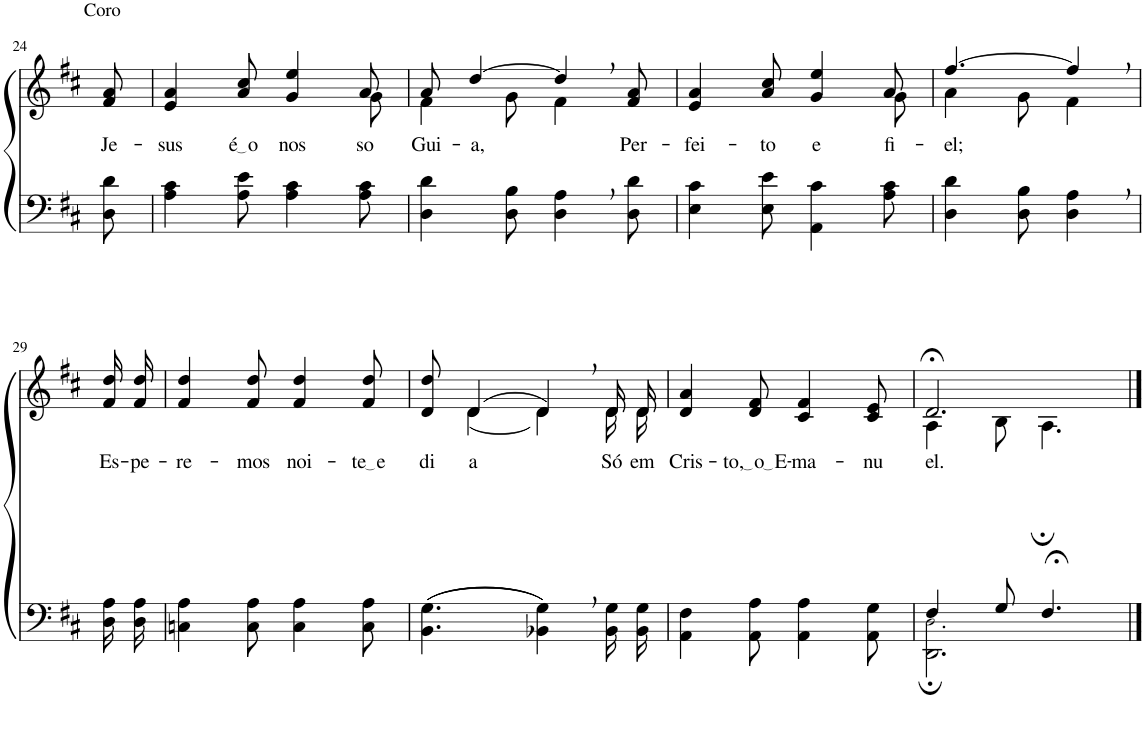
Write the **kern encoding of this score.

**kern	**kern	**text
*part2	*part1	*part1
*staff2	*staff1	*staff1
*I"Parte III e IV	*I"Parte I e II	*
!!LO:PB:g=z
*clefF4	*clefG2	*
*Trd1c2	*Trd1c2	*
*k[f#c#]	*k[f#c#]	*
*M6/8	*M6/8	*
=24	=24	=24
!	!LO:TX:a:t=Coro	!
!	!	!LO:LY:b
8D\ 8d\	8f#/ 8a/	Je-
=25	=25	=25
!	!	!LO:LY:b
*	*^	*
4A\ 4c#\	4e/ 4a/	8ryy	-sus
!	!	!	!LO:LY:b
*	*v	*v	*
8A\ 8e\	8a/ 8cc#/	é o
!	!	!LO:LY:b
4A\ 4c#\	4g/ 4ee/	nos-
*	*^	*
!	!	!	!LO:LY:b
8A\ 8c#\	8a/	8g\	-so
=26	=26	=26	=26
!	!	!	!LO:LY:b
4D\ 4d\	8a/	4f#\	Gui-
!	!	!	!LO:LY:b
.	[4dd/	.	-a,
8D\ 8B\	.	8g\	.
4D\, 4A\,	4dd,/]	4f#\	.
!	!	!	!LO:LY:b
8D\ 8d\	8f#/ 8a/	8ryy	Per-
=27	=27	=27	=27
!	!	!	!LO:LY:b
4E\ 4c#\	4e/ 4a/	8ryy	-fei-
!	!	!	!LO:LY:b
*	*v	*v	*
8E\ 8e\	8a/ 8cc#/	-to
!	!	!LO:LY:b
4AA\ 4c#\	4g/ 4ee/	e
*	*^	*
!	!	!	!LO:LY:b
8A\ 8c#\	8a/	8g\	fi-
=28	=28	=28	=28
!	!	!	!LO:LY:b
4D\ 4d\	[4.ff#/	4a\	-el;
8D\ 8B\	.	8g\	.
4D\, 4A\,	4ff#,/]	4f#\	.
!!LO:LB:g=z
=29	=29	=29	=29
!	!	!	!LO:LY:b
*	*v	*v	*
16D\ 16A\LL	16f#/ 16dd/LL	Es-
!	!	!LO:LY:b
16D\ 16A\JJ	16f#/ 16dd/JJ	-pe-
=30	=30	=30
!	!	!LO:LY:b
4Cn\ 4A\	4f#/ 4dd/	-re-
!	!	!LO:LY:b
8C\ 8A\	8f#/ 8dd/	-mos
!	!	!LO:LY:b
4C\ 4A\	4f#/ 4dd/	noi-
!	!	!LO:LY:b
8C\ 8A\	8f#/ 8dd/	te e
=31	=31	=31
!	!	!LO:LY:b
*	*^	*
((4.BB\ 4.G\	8d/ 8dd/	8ryy	di-
!	!	!	!LO:LY:b
.	(4d/	[4d\	-a
4BB-X\, 4G\,))	4d,/)	4d\]	.
!	!	!	!LO:LY:b
16BB-\ 16G\LL	16d/LL	16d\LL	Só
!	!	!	!LO:LY:b
16BB-\ 16G\JJ	16d/JJ	16d\JJ	em
=32	=32	=32	=32
!	!	!	!LO:LY:b
*	*v	*v	*
4AA\ 4F#\	4d/ 4a/	Cris-
!	!	!LO:LY:b
8AA\ 8A\	8d/ 8f#/	to, o E
!	!	!LO:LY:b
4AA\ 4A\	4c#/ 4f#/	-ma-
!	!	!LO:LY:b
8AA\ 8G\	8c#/ 8e/	-nu-
=33	=33	=33
*^	*^	*
!	!	!	!	!LO:LY:b
4F#/	2.DD\; 2.D!\;	2.d;</	4A\	-el.
8G/	.	.	8B\	.
4.F#;</	.	.	4.A;\	.
*v	*v	*	*	*
*	*v	*v	*
==	==	==
*-	*-	*-
